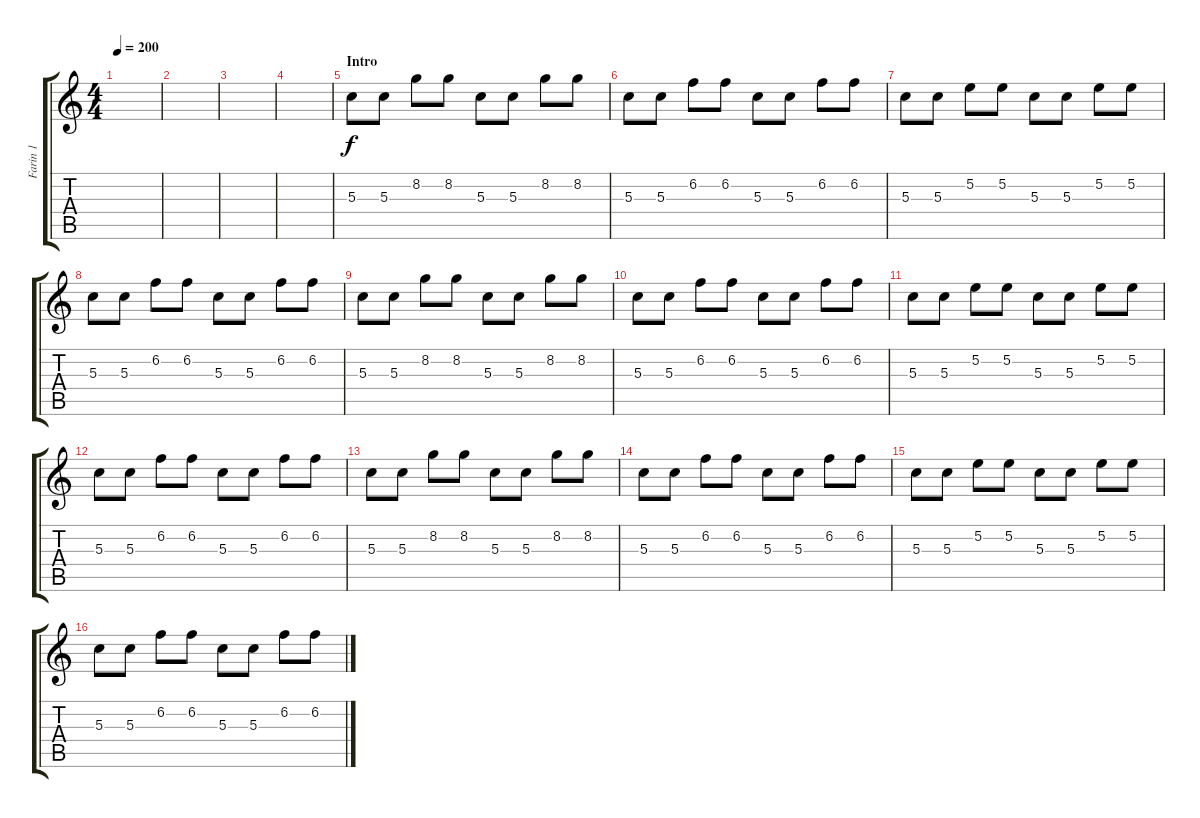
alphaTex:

\track ("Farin 1" "Farin 1") {instrument distortionguitar}
\staff {score tabs}
\tuning (E4 B3 G3 D3 A2 E2) {hide}
\ts (4 4)
\tempo 200
\clef g2
\ks c
|
|
|
|
\section ("" "Intro")
5.3.8{instrument distortionguitar} 5.3.8 8.2.8 8.2.8 5.3.8 5.3.8 8.2.8 8.2.8 |
5.3.8 5.3.8 6.2.8 6.2.8 5.3.8 5.3.8 6.2.8 6.2.8 |
5.3.8 5.3.8 5.2.8 5.2.8 5.3.8 5.3.8 5.2.8 5.2.8 |
5.3.8 5.3.8 6.2.8 6.2.8 5.3.8 5.3.8 6.2.8 6.2.8 |
5.3.8 5.3.8 8.2.8 8.2.8 5.3.8 5.3.8 8.2.8 8.2.8 |
5.3.8 5.3.8 6.2.8 6.2.8 5.3.8 5.3.8 6.2.8 6.2.8 |
5.3.8 5.3.8 5.2.8 5.2.8 5.3.8 5.3.8 5.2.8 5.2.8 |
5.3.8 5.3.8 6.2.8 6.2.8 5.3.8 5.3.8 6.2.8 6.2.8 |
5.3.8 5.3.8 8.2.8 8.2.8 5.3.8 5.3.8 8.2.8 8.2.8 |
5.3.8 5.3.8 6.2.8 6.2.8 5.3.8 5.3.8 6.2.8 6.2.8 |
5.3.8 5.3.8 5.2.8 5.2.8 5.3.8 5.3.8 5.2.8 5.2.8 |
5.3.8 5.3.8 6.2.8 6.2.8 5.3.8 5.3.8 6.2.8 6.2.8
